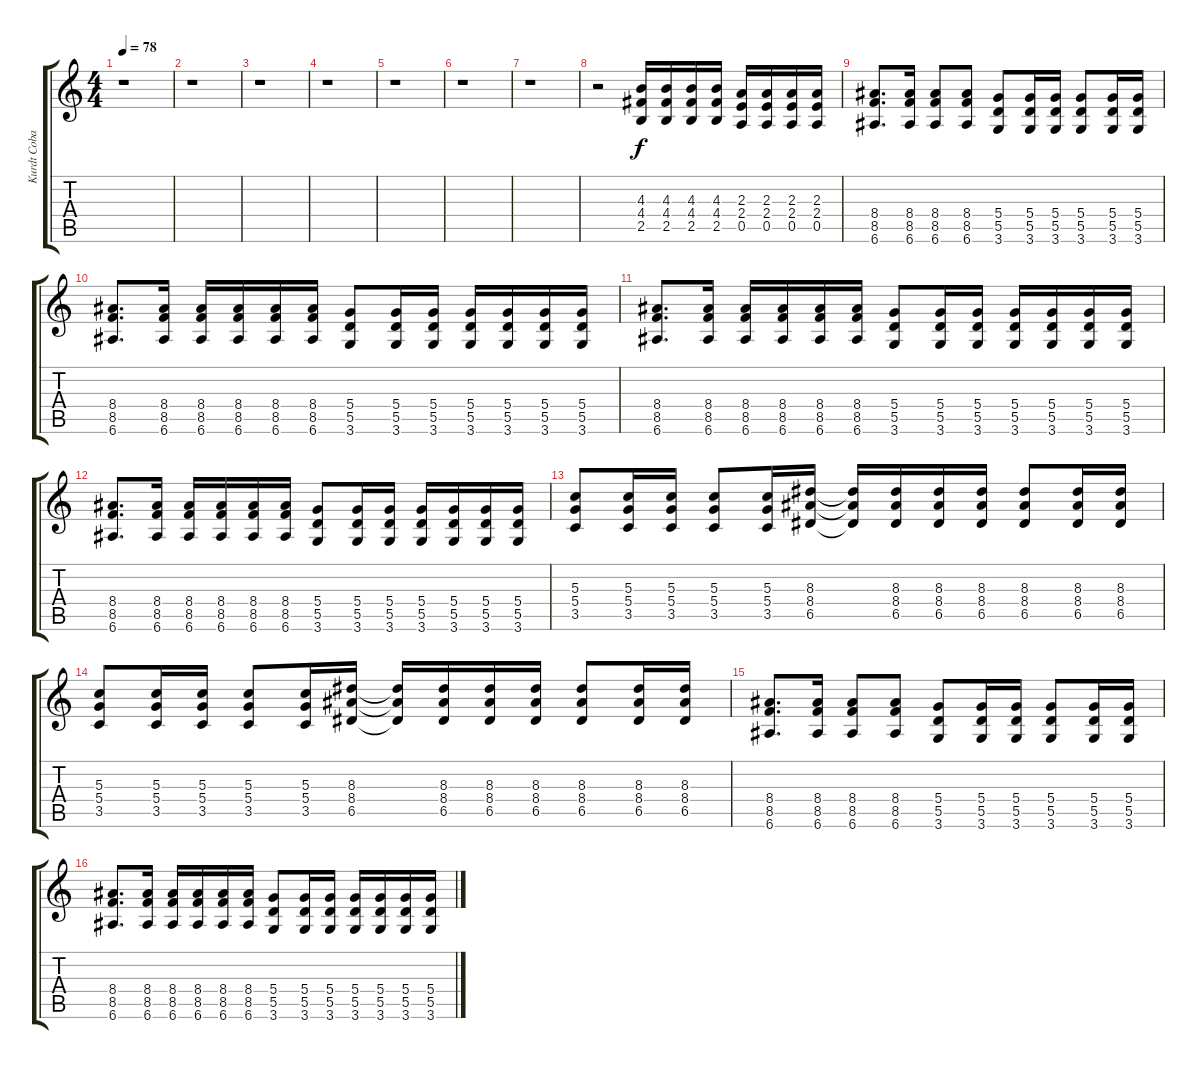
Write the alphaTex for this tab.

\track ("Kurdt Cobain gitare drive" "Kurdt Coba") {instrument distortionguitar}
\staff {score tabs}
\tuning (E4 B3 G3 D3 A2 E2) {hide}
\ts (4 4)
\tempo 78
\clef g2
\ks c
r.1{dy f} |
r.1 |
r.1 |
r.1 |
r.1 |
r.1 |
r.1 |
r.2 (4.3 4.4 2.5).16 (4.3 4.4 2.5).16 (4.3 4.4 2.5).16 (4.3 4.4 2.5).16 (2.3 2.4 0.5).16 (2.3 2.4 0.5).16 (2.3 2.4 0.5).16 (2.3 2.4 0.5).16 |
(8.4 8.5 6.6).8{d} (8.4 8.5 6.6).16 (8.4 8.5 6.6).8 (8.4 8.5 6.6).8 (5.4 5.5 3.6).8 (5.4 5.5 3.6).16 (5.4 5.5 3.6).16 (5.4 5.5 3.6).8 (5.4 5.5 3.6).16 (5.4 5.5 3.6).16 |
(8.4 8.5 6.6).8{d} (8.4 8.5 6.6).16 (8.4 8.5 6.6).16 (8.4 8.5 6.6).16 (8.4 8.5 6.6).16 (8.4 8.5 6.6).16 (5.4 5.5 3.6).8 (5.4 5.5 3.6).16 (5.4 5.5 3.6).16 (5.4 5.5 3.6).16 (5.4 5.5 3.6).16 (5.4 5.5 3.6).16 (5.4 5.5 3.6).16 |
(8.4 8.5 6.6).8{d} (8.4 8.5 6.6).16 (8.4 8.5 6.6).16 (8.4 8.5 6.6).16 (8.4 8.5 6.6).16 (8.4 8.5 6.6).16 (5.4 5.5 3.6).8 (5.4 5.5 3.6).16 (5.4 5.5 3.6).16 (5.4 5.5 3.6).16 (5.4 5.5 3.6).16 (5.4 5.5 3.6).16 (5.4 5.5 3.6).16 |
(8.4 8.5 6.6).8{d} (8.4 8.5 6.6).16 (8.4 8.5 6.6).16 (8.4 8.5 6.6).16 (8.4 8.5 6.6).16 (8.4 8.5 6.6).16 (5.4 5.5 3.6).8 (5.4 5.5 3.6).16 (5.4 5.5 3.6).16 (5.4 5.5 3.6).16 (5.4 5.5 3.6).16 (5.4 5.5 3.6).16 (5.4 5.5 3.6).16 |
(5.3 5.4 3.5).8 (5.3 5.4 3.5).16 (5.3 5.4 3.5).16 (5.3 5.4 3.5).8 (5.3 5.4 3.5).16 (8.3 8.4 6.5).16 (8.3{t} 8.4{t} 6.5{t}).16 (8.3 8.4 6.5).16 (8.3 8.4 6.5).16 (8.3 8.4 6.5).16 (8.3 8.4 6.5).8 (8.3 8.4 6.5).16 (8.3 8.4 6.5).16 |
(5.3 5.4 3.5).8 (5.3 5.4 3.5).16 (5.3 5.4 3.5).16 (5.3 5.4 3.5).8 (5.3 5.4 3.5).16 (8.3 8.4 6.5).16 (8.3{t} 8.4{t} 6.5{t}).16 (8.3 8.4 6.5).16 (8.3 8.4 6.5).16 (8.3 8.4 6.5).16 (8.3 8.4 6.5).8 (8.3 8.4 6.5).16 (8.3 8.4 6.5).16 |
(8.4 8.5 6.6).8{d} (8.4 8.5 6.6).16 (8.4 8.5 6.6).8 (8.4 8.5 6.6).8 (5.4 5.5 3.6).8 (5.4 5.5 3.6).16 (5.4 5.5 3.6).16 (5.4 5.5 3.6).8 (5.4 5.5 3.6).16 (5.4 5.5 3.6).16 |
(8.4 8.5 6.6).8{d} (8.4 8.5 6.6).16 (8.4 8.5 6.6).16 (8.4 8.5 6.6).16 (8.4 8.5 6.6).16 (8.4 8.5 6.6).16 (5.4 5.5 3.6).8 (5.4 5.5 3.6).16 (5.4 5.5 3.6).16 (5.4 5.5 3.6).16 (5.4 5.5 3.6).16 (5.4 5.5 3.6).16 (5.4 5.5 3.6).16
